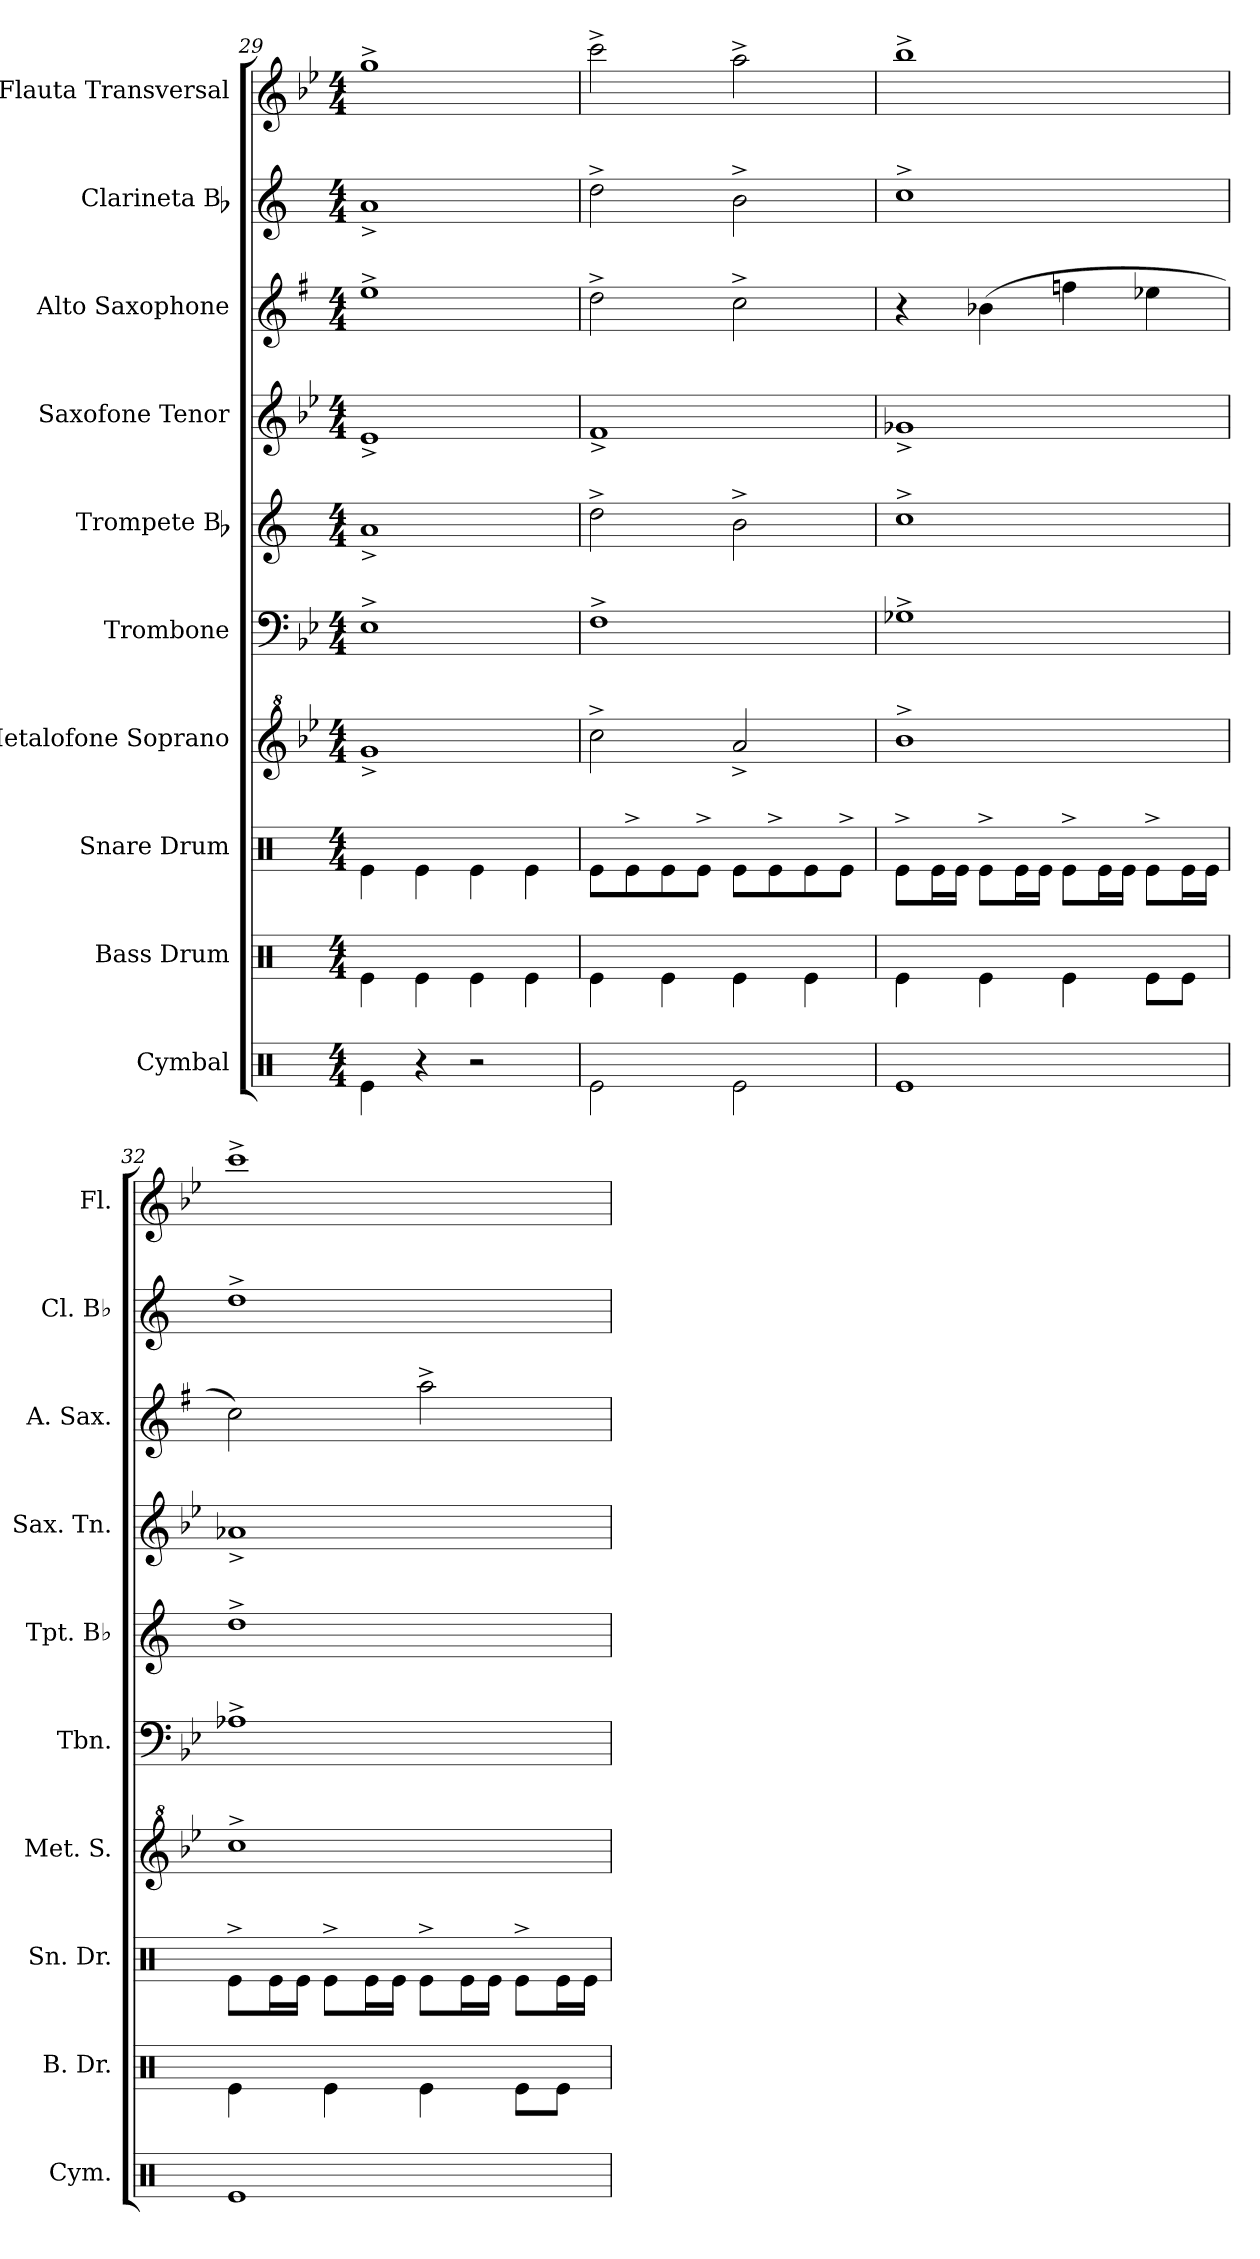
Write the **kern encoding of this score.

**kern	**kern	**kern	**kern	**kern	**kern	**kern	**kern	**kern	**kern
*part10	*part9	*part8	*part7	*part6	*part5	*part4	*part3	*part2	*part1
*staff10	*staff9	*staff8	*staff7	*staff6	*staff5	*staff4	*staff3	*staff2	*staff1
*I"Cymbal	*I"Bass Drum	*I"Snare Drum	*I"Metalofone Soprano	*I"Trombone	*I"Trompete Bb	*I"Saxofone Tenor	*I"Alto Saxophone	*I"Clarineta Bb	*I"Flauta Transversal
*I'Cym.	*I'B. Dr.	*I'Sn. Dr.	*I'Met. S.	*I'Tbn.	*I'Tpt. Bb	*I'Sax. Tn.	*I'A. Sax.	*I'Cl. Bb	*I'Fl.
*clefX	*clefX	*clefX	*clefG^2	*clefF4	*clefG2	*clefG2	*clefG2	*clefG2	*clefG2
*	*	*	*	*	*ITrd1c2	*ITrd8c14	*ITrd5c9	*ITrd1c2	*
*k[]	*k[]	*k[]	*k[b-e-]	*k[b-e-]	*k[b-e-]	*k[b-e-]	*k[b-e-]	*k[b-e-]	*k[b-e-]
*M4/4	*M4/4	*M4/4	*M4/4	*M4/4	*M4/4	*M4/4	*M4/4	*M4/4	*M4/4
=29	=29	=29	=29	=29	=29	=29	=29	=29	=29
4Re\	4Re\	4Re\	1gg^	1E-^	1g^	1E-^	1g^	1g^	1gg^
4r	4Re\	4Re\	.	.	.	.	.	.	.
2r	4Re\	4Re\	.	.	.	.	.	.	.
.	4Re\	4Re\	.	.	.	.	.	.	.
!!LO:PB:g=z
=30	=30	=30	=30	=30	=30	=30	=30	=30	=30
2Re\	4Re\	8Re\L	2ccc^\	1F^	2cc^\	1F^	2f^\	2cc^\	2ccc^\
.	.	8Re^\	.	.	.	.	.	.	.
.	4Re\	8Re\	.	.	.	.	.	.	.
.	.	8Re^\J	.	.	.	.	.	.	.
2Re\	4Re\	8Re\L	2aa^/	.	2a^\	.	2e-^\	2a^\	2aa^\
.	.	8Re^\	.	.	.	.	.	.	.
.	4Re\	8Re\	.	.	.	.	.	.	.
.	.	8Re^\J	.	.	.	.	.	.	.
=31	=31	=31	=31	=31	=31	=31	=31	=31	=31
1Re	4Re\	8Re^\L	1bb-^	1G-X^	1b-^	1G-X^	4r	1b-^	1bb-^
.	.	16Re\L	.	.	.	.	.	.	.
.	.	16Re\JJ	.	.	.	.	.	.	.
.	4Re\	8Re^\L	.	.	.	.	(4d-X\	.	.
.	.	16Re\L	.	.	.	.	.	.	.
.	.	16Re\JJ	.	.	.	.	.	.	.
.	4Re\	8Re^\L	.	.	.	.	4a-X\	.	.
.	.	16Re\L	.	.	.	.	.	.	.
.	.	16Re\JJ	.	.	.	.	.	.	.
.	8Re\L	8Re^\L	.	.	.	.	4g-X\	.	.
.	8Re\J	16Re\L	.	.	.	.	.	.	.
.	.	16Re\JJ	.	.	.	.	.	.	.
=32	=32	=32	=32	=32	=32	=32	=32	=32	=32
1Re	4Re\	8Re^\L	1ccc^	1A-X^	1cc^	1A-X^	2e-\)	1cc^	1ccc^
.	.	16Re\L	.	.	.	.	.	.	.
.	.	16Re\JJ	.	.	.	.	.	.	.
.	4Re\	8Re^\L	.	.	.	.	.	.	.
.	.	16Re\L	.	.	.	.	.	.	.
.	.	16Re\JJ	.	.	.	.	.	.	.
.	4Re\	8Re^\L	.	.	.	.	2cc^\	.	.
.	.	16Re\L	.	.	.	.	.	.	.
.	.	16Re\JJ	.	.	.	.	.	.	.
.	8Re\L	8Re^\L	.	.	.	.	.	.	.
.	8Re\J	16Re\L	.	.	.	.	.	.	.
.	.	16Re\JJ	.	.	.	.	.	.	.
=	=	=	=	=	=	=	=	=	=
*-	*-	*-	*-	*-	*-	*-	*-	*-	*-
